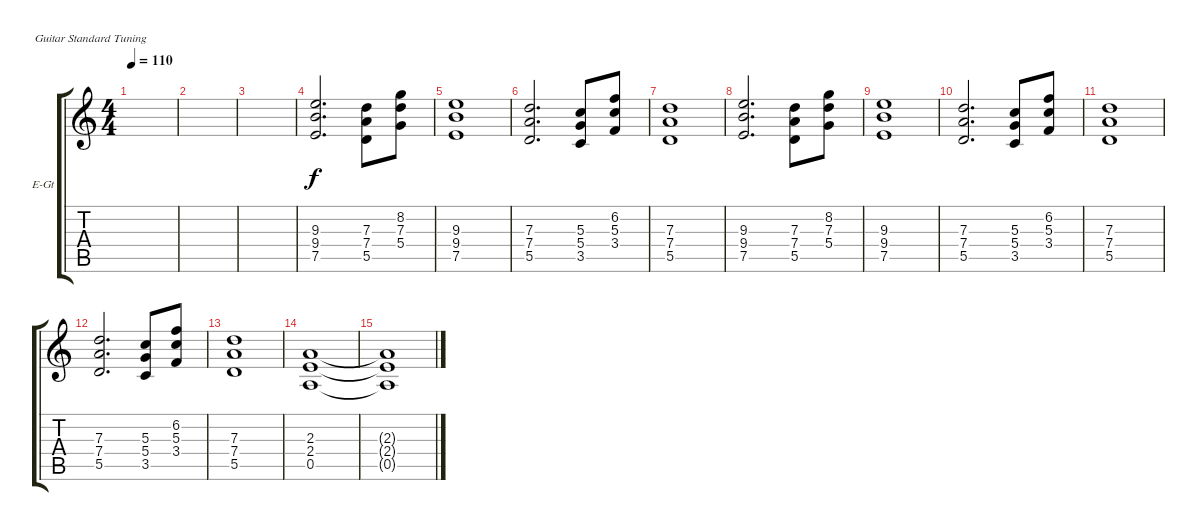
\defaultSystemsLayout 4
\bracketExtendMode groupsimilarinstruments
\firstSystemTrackNameOrientation horizontal
\otherSystemsTrackNameOrientation horizontal
\track ("Electric Guitar" "E-Gt") {instrument distortionguitar}
\staff {score tabs}
\tuning (E4 B3 G3 D3 A2 E2)
\ts (4 4)
\tempo 110
\clef g2
\scale
0.333333
\ks c
|
\scale
0.333333 |
|
(7.5 9.4 9.3).2{d} (5.5 7.4 7.3).8 (5.4 7.3 8.2).8 |
(7.5 9.4 9.3).1 |
(5.5 7.4 7.3).2{d} (3.5 5.4 5.3).8 (3.4 5.3 6.2).8 |
(5.5 7.4 7.3).1 |
(7.5 9.4 9.3).2{d} (5.5 7.4 7.3).8 (5.4 7.3 8.2).8 |
(7.5 9.4 9.3).1 |
(5.5 7.4 7.3).2{d} (3.5 5.4 5.3).8 (3.4 5.3 6.2).8 |
(5.5 7.4 7.3).1 |
(5.5 7.4 7.3).2{d} (3.5 5.4 5.3).8 (3.4 5.3 6.2).8 |
(5.5 7.4 7.3).1 |
(2.3 2.4 0.5).1 |
(0.5{t} 2.4{t} 2.3{t}).1
